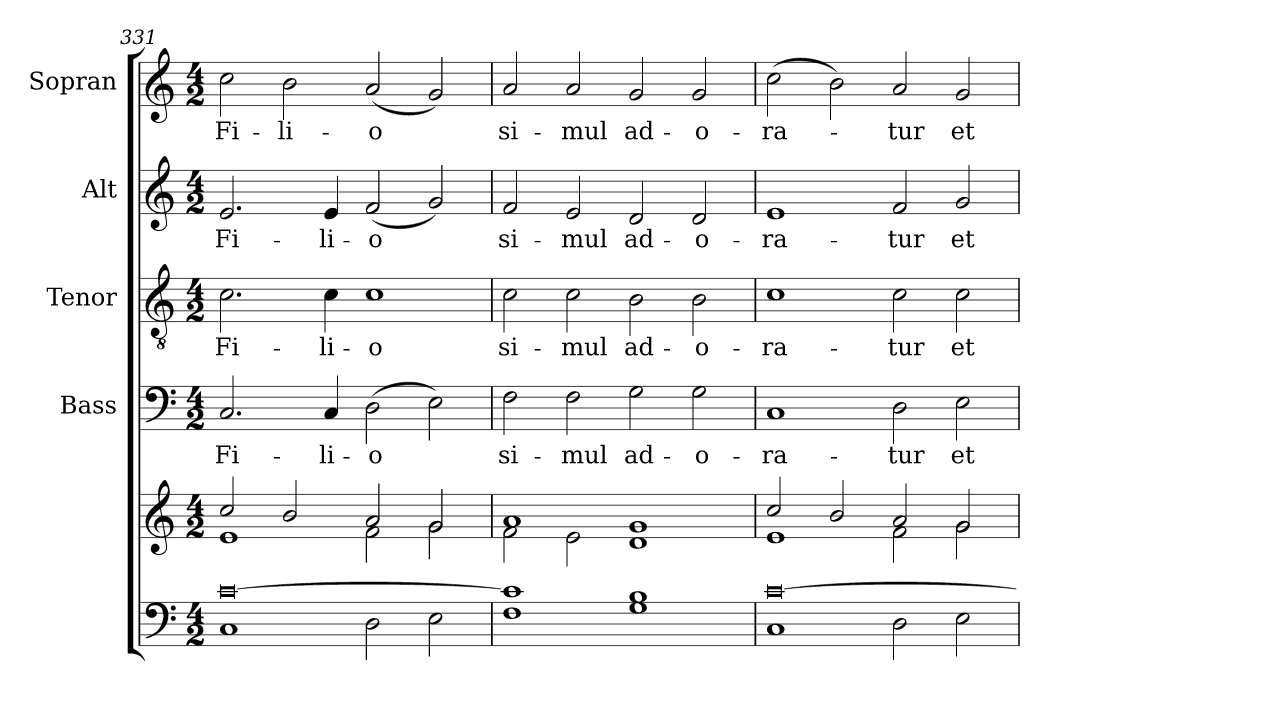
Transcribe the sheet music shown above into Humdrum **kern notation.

**kern	**kern	**kern	**text	**kern	**text	**kern	**text	**kern	**text
*part5	*part5	*part4	*part4	*part3	*part3	*part2	*part2	*part1	*part1
*staff6	*staff5	*staff4	*staff4	*staff3	*staff3	*staff2	*staff2	*staff1	*staff1
*	*	*I"Bass	*	*I"Tenor	*	*I"Alt	*	*I"Sopran	*
*	*	*I'B.	*	*I'T.	*	*I'A.	*	*I'S.	*
*clefF4	*clefG2	*clefF4	*	*clefGv2	*	*clefG2	*	*clefG2	*
*k[]	*k[]	*k[]	*	*k[]	*	*k[]	*	*k[]	*
*C:	*C:	*C:	*	*C:	*	*C:	*	*C:	*
*M4/2	*M4/2	*M4/2	*	*M4/2	*	*M4/2	*	*M4/2	*
=331	=331	=331	=331	=331	=331	=331	=331	=331	=331
*^	*^	*	*	*	*	*	*	*	*
!	!	!	!	!	!LO:LY:b	!	!LO:LY:b	!	!LO:LY:b	!	!LO:LY:b
[>0c	1C	2cc/	1e	2.C/	Fi-	2.c\	Fi-	2.e/	Fi-	2cc\	Fi-
!	!	!	!	!	!	!	!	!	!	!	!LO:LY:b
.	.	2b/	.	.	.	.	.	.	.	2b\	-li-
!	!	!	!	!	!LO:LY:b	!	!LO:LY:b	!	!LO:LY:b	!	!
.	.	.	.	4C/	-li-	4c\	-li-	4e/	-li-	.	.
!	!	!	!	!	!LO:LY:b	!	!LO:LY:b	!	!LO:LY:b	!	!LO:LY:b
.	2D\	2a/	2f\	(>2D\	-o	1c	-o	(<2f/	-o	(<2a/	-o
.	2E\	2g/	2g\	2E\)	.	.	.	2g/)	.	2g/)	.
=332	=332	=332	=332	=332	=332	=332	=332	=332	=332	=332	=332
!	!	!	!	!	!LO:LY:b	!	!LO:LY:b	!	!LO:LY:b	!	!LO:LY:b
1c]	1F	1a	2f\	2F\	si-	2c\	si-	2f/	si-	2a/	si-
!	!	!	!	!	!LO:LY:b	!	!LO:LY:b	!	!LO:LY:b	!	!LO:LY:b
.	.	.	2e\	2F\	-mul	2c\	-mul	2e/	-mul	2a/	-mul
!	!	!	!	!	!LO:LY:b	!	!LO:LY:b	!	!LO:LY:b	!	!LO:LY:b
1B	1G	1g	1d	2G\	ad-	2B\	ad-	2d/	ad-	2g/	ad-
!	!	!	!	!	!LO:LY:b	!	!LO:LY:b	!	!LO:LY:b	!	!LO:LY:b
.	.	.	.	2G\	-o-	2B\	-o-	2d/	-o-	2g/	-o-
=333	=333	=333	=333	=333	=333	=333	=333	=333	=333	=333	=333
!	!	!	!	!	!LO:LY:b	!	!LO:LY:b	!	!LO:LY:b	!	!LO:LY:b
[>0c	1C	2cc/	1e	1C	-ra-	1c	-ra-	1e	-ra-	(>2cc\	-ra-
.	.	2b/	.	.	.	.	.	.	.	2b\)	.
!	!	!	!	!	!LO:LY:b	!	!LO:LY:b	!	!LO:LY:b	!	!LO:LY:b
.	2D\	2a/	2f\	2D\	-tur	2c\	-tur	2f/	-tur	2a/	-tur
!	!	!	!	!	!LO:LY:b	!	!LO:LY:b	!	!LO:LY:b	!	!LO:LY:b
.	2E\	2g/	2g\	2E\	et	2c\	et	2g/	et	2g/	et
*v	*v	*	*	*	*	*	*	*	*	*	*
*	*v	*v	*	*	*	*	*	*	*	*
=	=	=	=	=	=	=	=	=	=
*-	*-	*-	*-	*-	*-	*-	*-	*-	*-
